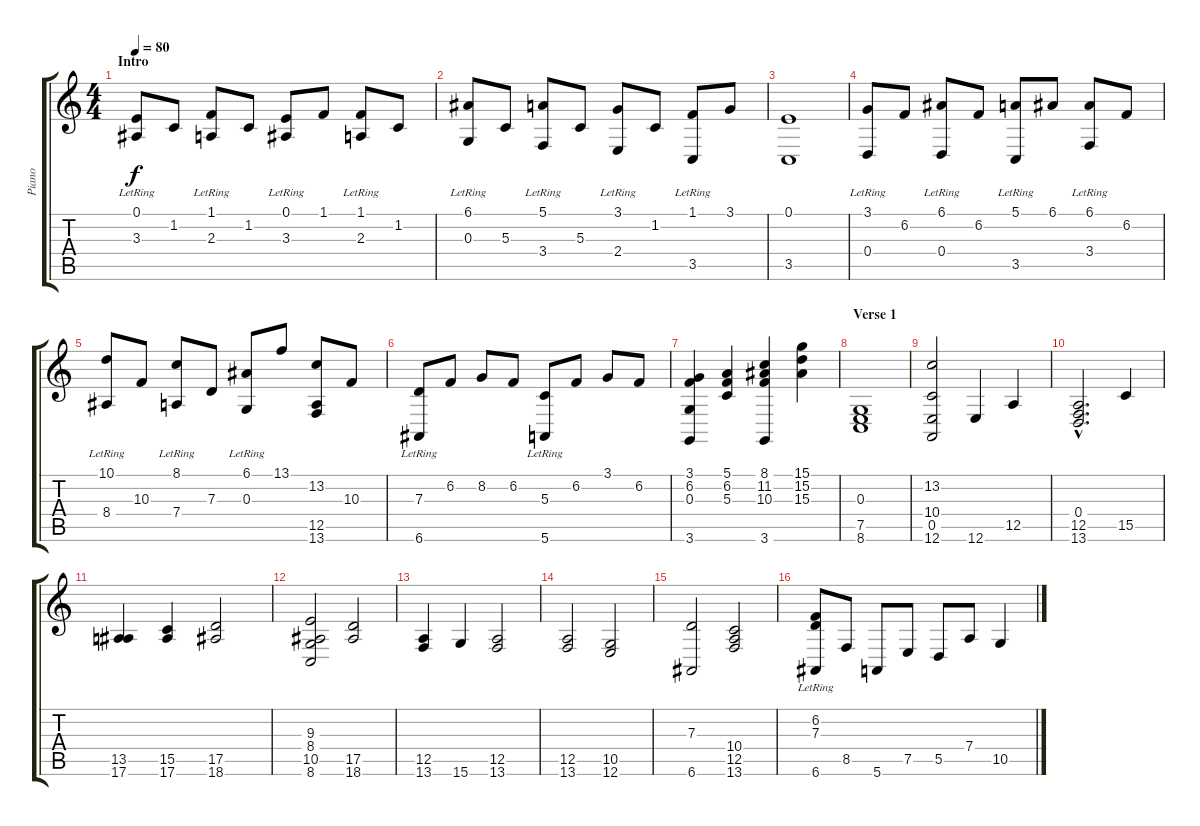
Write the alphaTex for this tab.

\track ("Piano" "Piano") {instrument acousticgrandpiano}
\staff {score tabs}
\tuning (E4 B3 G3 D3 A2 E2) {hide}
\ts (4 4)
\section ("" "Intro")
\tempo 80
\clef g2
\ks c
(0.1{lr} 3.3{lr}).8{dy f instrument acousticgrandpiano} 1.2.8 (1.1{lr} 2.3{lr}).8 1.2.8 (0.1{lr} 3.3{lr}).8 1.1.8 (1.1{lr} 2.3{lr}).8 1.2.8 |
(6.1{lr} 0.3{lr}).8 5.3.8 (5.1{lr} 3.4{lr}).8 5.3.8 (3.1{lr} 2.4{lr}).8 1.2.8 (1.1{lr} 3.5{lr}).8 3.1.8 |
(0.1 3.5).1 |
(3.1{lr} 0.4{lr}).8 6.2.8 (6.1{lr} 0.4{lr}).8 6.2.8 (5.1{lr} 3.5{lr}).8 6.1.8 (6.1{lr} 3.4{lr}).8 6.2.8 |
(10.1{lr} 8.4{lr}).8 10.3.8 (8.1{lr} 7.4{lr}).8 7.3.8 (6.1{lr} 0.3{lr}).8 13.1.8 (13.2 12.5 13.6).8 10.3.8 |
(7.3{lr} 6.6{lr}).8 6.2.8 8.2.8 6.2.8 (5.3{lr} 5.6{lr}).8 6.2.8 3.1.8 6.2.8 |
(3.1 6.2 0.3 3.6).4 (5.1 6.2 5.3).4 (8.1 11.2 10.3 3.6).4 (15.1 15.2 15.3).4 |
\section ("" "Verse 1")
(0.3 7.5 8.6).1 |
(13.2 10.4 0.5 12.6).2 12.6.4 12.5.4 |
(0.4{hac} 12.5{hac} 13.6{hac}).2{d} 15.5.4 |
(13.5 17.6).4 (15.5 17.6).4 (17.5 18.6).2 |
(9.3 8.4 10.5 8.6).2 (17.5 18.6).2 |
(12.5 13.6).4 15.6.4 (12.5 13.6).2 |
(12.5 13.6).2 (10.5 12.6).2 |
(7.3 6.6).2 (10.4 12.5 13.6).2 |
(6.2{lr} 7.3{lr} 6.6).8 8.5.8 5.6.8 7.5.8 5.5.8 7.4.8 10.5.4
